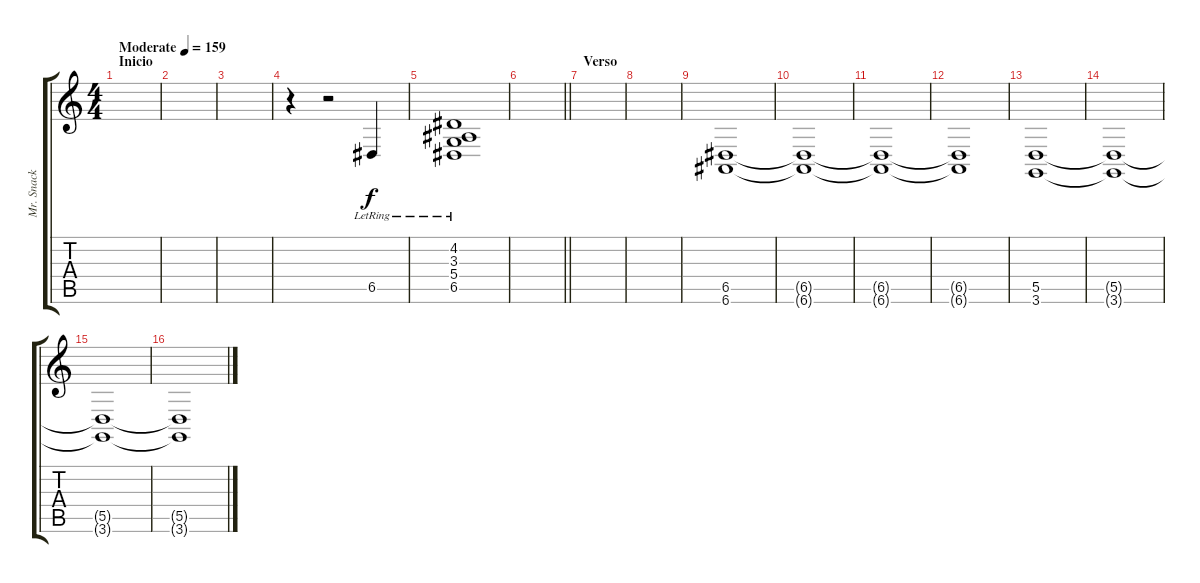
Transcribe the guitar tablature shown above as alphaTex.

\track ("Mr. Snack" "Mr. Snack") {instrument acousticgrandpiano}
\staff {score tabs}
\tuning (E4 B3 G3 D3 A2 E2) {hide}
\ts (4 4)
\section ("" "Inicio")
\tempo (159 "Moderate")
\clef g2
\ks c
|
|
|
r.4 r.2 6.5{lr}.4 |
(4.2{lr} 3.3{lr} 5.4{lr} 6.5{lr}).1 |
\barLineRight lightlight
|
\section ("" "Verso")
|
|
(6.5 6.6).1 |
(6.5{t} 6.6{t}).1 |
(6.5{t} 6.6{t}).1 |
(6.5{t} 6.6{t}).1 |
(5.5 3.6).1 |
(5.5{t} 3.6{t}).1 |
(5.5{t} 3.6{t}).1 |
(5.5{t} 3.6{t}).1
